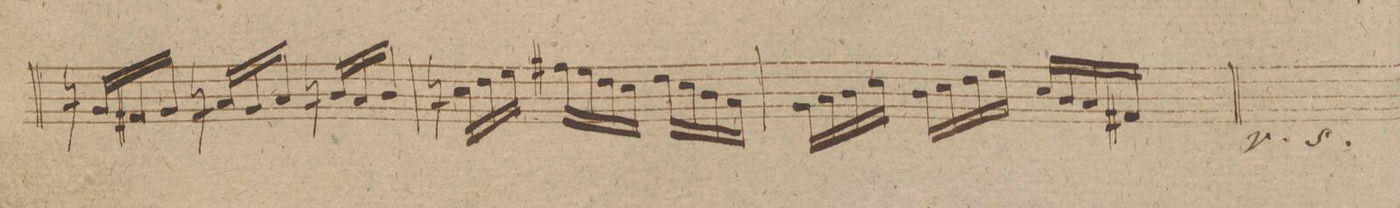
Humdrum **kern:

**kern	**dynam
*I"Clarinetto 1mo in. A.	*
*clefG2	*
*k[f#c#g#]	*
*M3/4	*
16r	.
16e/LL	.
16d#X/	.
16e/JJ	.
16r	.
16f#/LL	.
16e/	.
16f#/JJ	.
16r	.
16g#/LL	.
16f#/	.
16g#/JJ	.
=42	=42
16r	.
16a/LL	.
16b\	.
16cc#\JJ	.
16dd#X\LL	.
16cc#\	.
16b\	.
16a\JJ	.
16b\LL	.
16a\	.
16g#\	.
16f#\JJ	.
=43	=43
16e\LL	.
16f#\	.
16g#\	.
16a\JJ	.
16g#\LL	.
16a\	.
16b\	.
16cc#\JJ	.
16a/LL	.
16g#/	.
16f#/	.
16d#X/JJ	.
=44	=44
*-	*-
